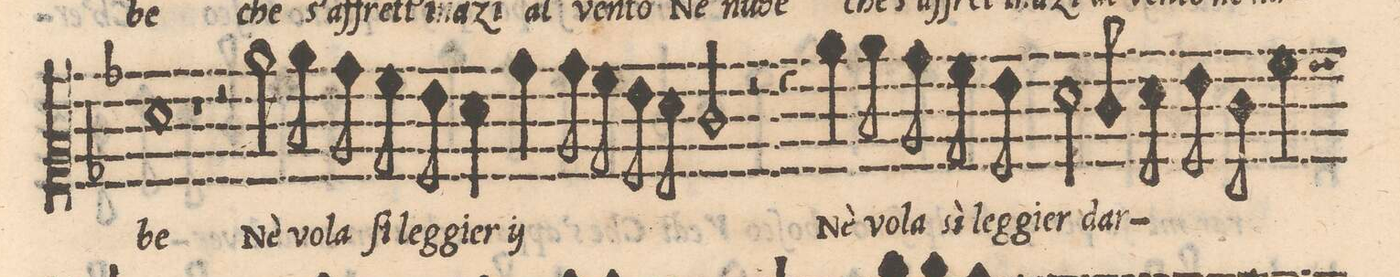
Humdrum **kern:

**kern	**text
*I"ALTO	*
*clefC2	*
*k[b-]	*
*met(C)	*
*M2/1	*
1f	-be
=19-	=19-
1r	.
2r	.
2cc\	Nè
=20-	=20-
8cc\	vo-
8b-\	-la
8a\	ſi
8g\	leg-
4f\	-gier
*	*ij
4b-\	Nè
8b-\	vo-
8a\	-la
8g\	ſi
8f\	leg-
2e/	-gier
*	*Xij
=21-	=21-
2r	.
4r	.
4cc\	Nè
8cc\	vo-
8b-\	-la
8a\	ſi
8g\	leg-
2f\	-gier
=22-	=22-
8e/	dar-
8f\	.
8g\	.
8e\	.
4a\	.
*-	*-
